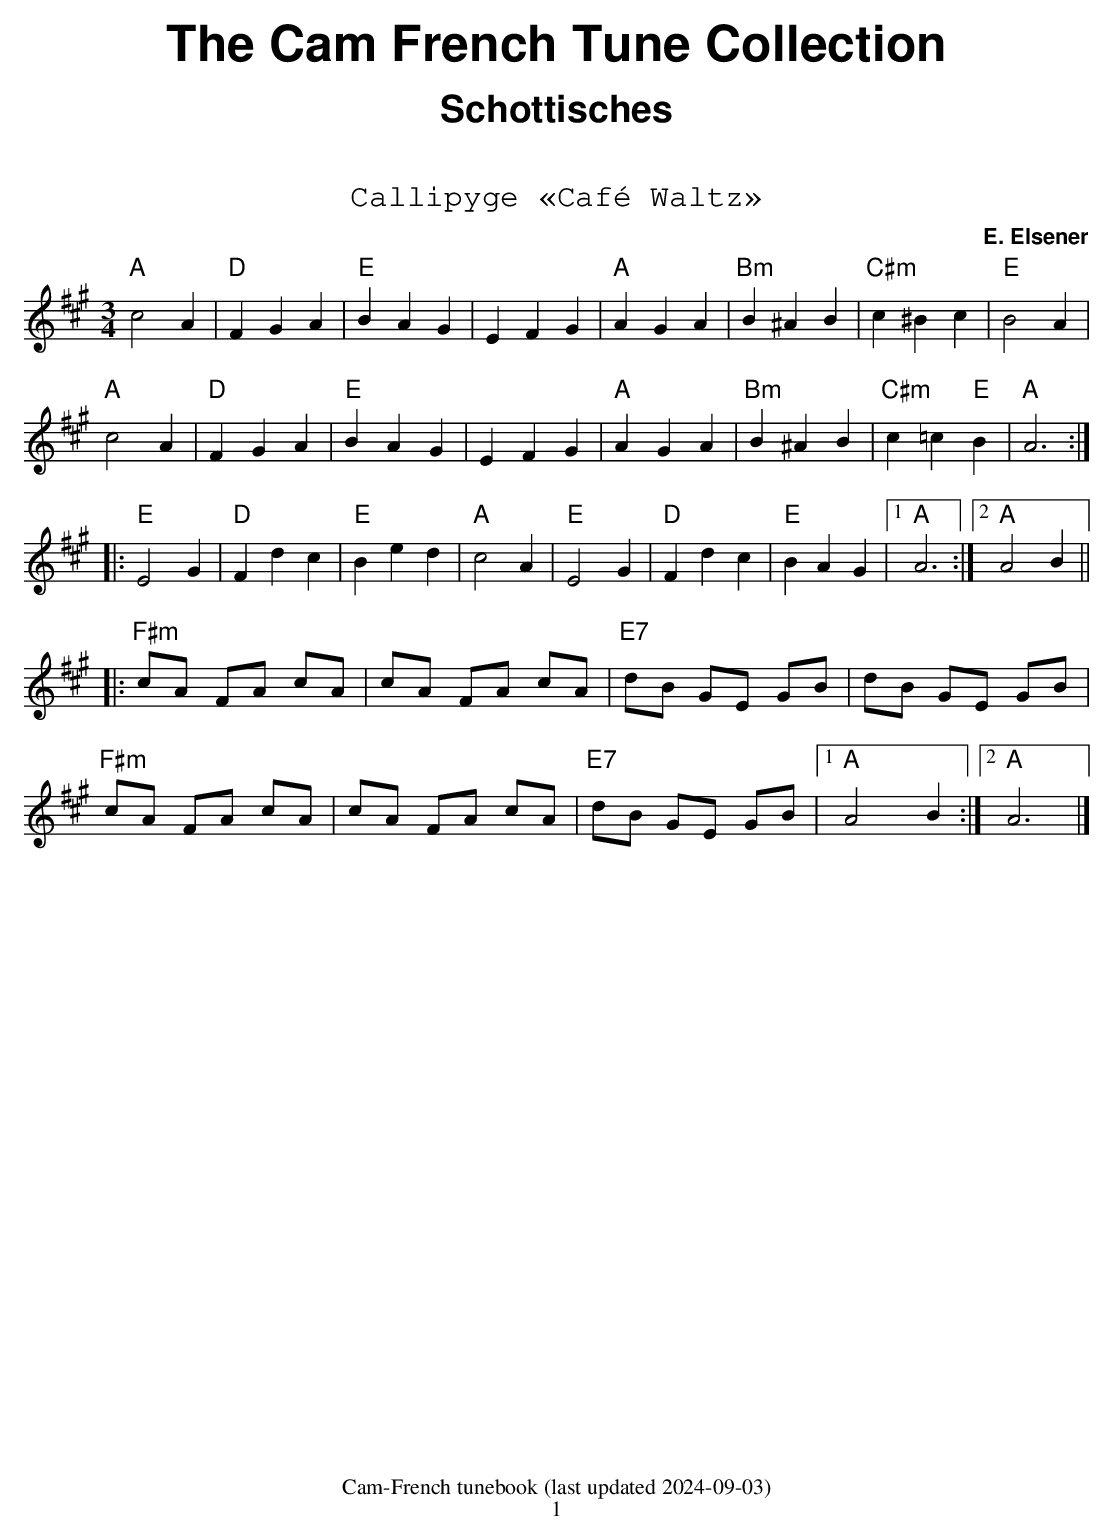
X:1
T:Callipyge «Caf\'e Waltz»
M:3/4
L:1/4
C:E. Elsener
K:Amaj
"A"c2A|"D"FGA|"E"BAG|EFG|"A"AGA|"Bm"B^AB|"C#m"c^Bc|"E"B2A|
"A"c2A|"D"FGA|"E"BAG|EFG|"A"AGA|"Bm"B^AB|"C#m"c=c"E"B|"A"A3:|
|:"E"E2G|"D"Fdc|"E"Bed|"A"c2A|"E"E2G|"D"Fdc|"E"BAG|1"A"A3:|2"A"A2B||
L:1/8
|:"F#m"cA FA cA|cA FA cA|"E7"dB GE GB|dB GE GB|
"F#m"cA FA cA|cA FA cA|"E7"dB GE GB|1"A"A4B2:|2"A"A6|]
